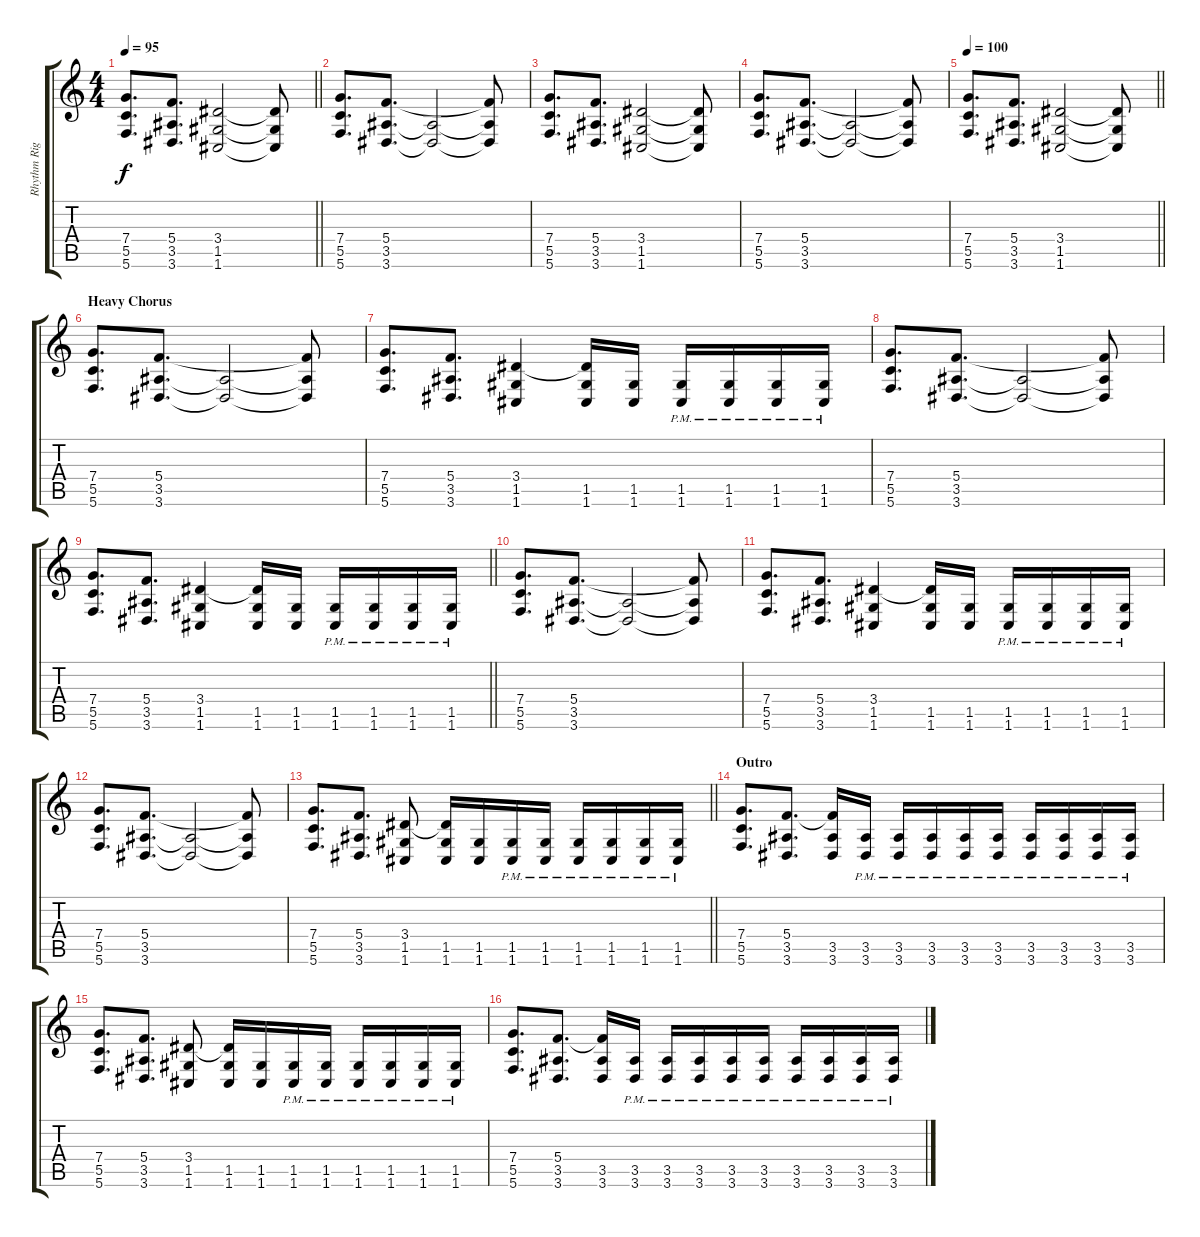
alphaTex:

\track ("Rhythm Right" "Rhythm Rig") {instrument overdrivenguitar}
\staff {score tabs}
\tuning (D4 A3 F3 C3 G2 C2) {hide}
\ts (4 4)
\tempo 95
\clef g2
\barLineRight lightlight
\ks c
(7.4 5.5 5.6).8{d dy f} (5.4 3.5 3.6).8{d} (3.4 1.5 1.6).2 (3.4{t} 1.5{t} 1.6{t}).8 |
(7.4 5.5 5.6).8{d} (5.4 3.5 3.6).8{d} (3.5{t} 3.6{t}).2 (5.4{t} 3.5{t} 3.6{t}).8 |
(7.4 5.5 5.6).8{d} (5.4 3.5 3.6).8{d} (3.4 1.5 1.6).2 (3.4{t} 1.5{t} 1.6{t}).8 |
(7.4 5.5 5.6).8{d} (5.4 3.5 3.6).8{d} (3.5{t} 3.6{t}).2 (5.4{t} 3.5{t} 3.6{t}).8 |
\tempo 100
\barLineRight lightlight
(7.4 5.5 5.6).8{d} (5.4 3.5 3.6).8{d} (3.4 1.5 1.6).2 (3.4{t} 1.5{t} 1.6{t}).8 |
\section ("" "Heavy Chorus")
(7.4 5.5 5.6).8{d} (5.4 3.5 3.6).8{d} (3.5{t} 3.6{t}).2 (5.4{t} 3.5{t} 3.6{t}).8 |
(7.4 5.5 5.6).8{d} (5.4 3.5 3.6).8{d} (3.4 1.5 1.6).4 (3.4{t} 1.5 1.6).16 (1.5 1.6).16 (1.5{pm} 1.6{pm}).16 (1.5{pm} 1.6{pm}).16 (1.5{pm} 1.6{pm}).16 (1.5{pm} 1.6{pm}).16 |
(7.4 5.5 5.6).8{d} (5.4 3.5 3.6).8{d} (3.5{t} 3.6{t}).2 (5.4{t} 3.5{t} 3.6{t}).8 |
\barLineRight lightlight
(7.4 5.5 5.6).8{d} (5.4 3.5 3.6).8{d} (3.4 1.5 1.6).4 (3.4{t} 1.5 1.6).16 (1.5 1.6).16 (1.5{pm} 1.6{pm}).16 (1.5{pm} 1.6{pm}).16 (1.5{pm} 1.6{pm}).16 (1.5{pm} 1.6{pm}).16 |
(7.4 5.5 5.6).8{d} (5.4 3.5 3.6).8{d} (3.5{t} 3.6{t}).2 (5.4{t} 3.5{t} 3.6{t}).8 |
(7.4 5.5 5.6).8{d} (5.4 3.5 3.6).8{d} (3.4 1.5 1.6).4 (3.4{t} 1.5 1.6).16 (1.5 1.6).16 (1.5{pm} 1.6{pm}).16 (1.5{pm} 1.6{pm}).16 (1.5{pm} 1.6{pm}).16 (1.5{pm} 1.6{pm}).16 |
(7.4 5.5 5.6).8{d} (5.4 3.5 3.6).8{d} (3.5{t} 3.6{t}).2 (5.4{t} 3.5{t} 3.6{t}).8 |
\barLineRight lightlight
(7.4 5.5 5.6).8{d} (5.4 3.5 3.6).8{d} (3.4 1.5 1.6).8 (3.4{t} 1.5 1.6).16 (1.5 1.6).16 (1.5{pm} 1.6{pm}).16 (1.5{pm} 1.6{pm}).16 (1.5{pm} 1.6{pm}).16 (1.5{pm} 1.6{pm}).16 (1.5{pm} 1.6{pm}).16 (1.5{pm} 1.6{pm}).16 |
\section ("" "Outro")
(7.4 5.5 5.6).8{d} (5.4 3.5 3.6).8{d} (5.4{t} 3.5 3.6).16 (3.5{pm} 3.6{pm}).16 (3.5{pm} 3.6{pm}).16 (3.5{pm} 3.6{pm}).16 (3.5{pm} 3.6{pm}).16 (3.5{pm} 3.6{pm}).16 (3.5{pm} 3.6{pm}).16 (3.5{pm} 3.6{pm}).16 (3.5{pm} 3.6{pm}).16 (3.5{pm} 3.6{pm}).16 |
(7.4 5.5 5.6).8{d} (5.4 3.5 3.6).8{d} (3.4 1.5 1.6).8 (3.4{t} 1.5 1.6).16 (1.5 1.6).16 (1.5{pm} 1.6{pm}).16 (1.5{pm} 1.6{pm}).16 (1.5{pm} 1.6{pm}).16 (1.5{pm} 1.6{pm}).16 (1.5{pm} 1.6{pm}).16 (1.5{pm} 1.6{pm}).16 |
(7.4 5.5 5.6).8{d} (5.4 3.5 3.6).8{d} (5.4{t} 3.5 3.6).16 (3.5{pm} 3.6{pm}).16 (3.5{pm} 3.6{pm}).16 (3.5{pm} 3.6{pm}).16 (3.5{pm} 3.6{pm}).16 (3.5{pm} 3.6{pm}).16 (3.5{pm} 3.6{pm}).16 (3.5{pm} 3.6{pm}).16 (3.5{pm} 3.6{pm}).16 (3.5{pm} 3.6{pm}).16
